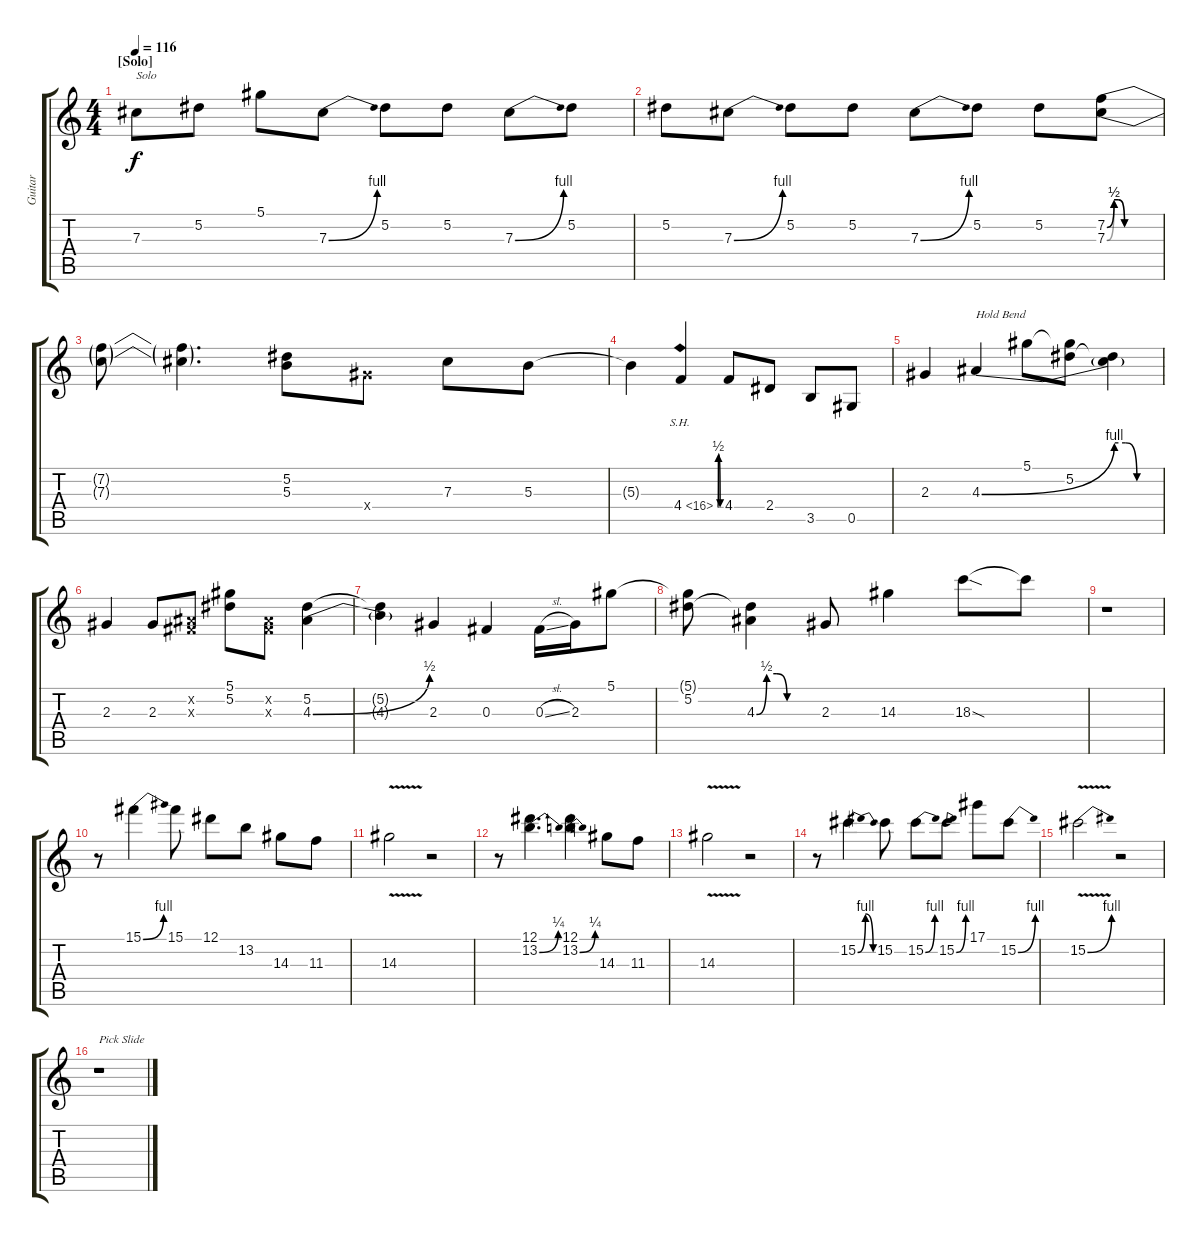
\track ("Guitar" "Guitar") {instrument distortionguitar}
\staff {score tabs}
\tuning (Eb4 Bb3 Gb3 Db3 Ab2 Eb2) {hide}
\ts (4 4)
\section ("" "[Solo]")
\tempo 116
\clef g2
\ks c
7.3{t}.8{txt "Solo" dy f} 5.2.8 5.1.8 7.3{be (bend 0 0 60 4)}.8 5.2.8 5.2.8 7.3{be (bend 0 0 60 4)}.8 5.2.8 |
5.2.8 7.3{be (bend 0 0 60 4)}.8 5.2.8 5.2.8 7.3{be (bend 0 0 60 4)}.8 5.2.8 5.2.8 (7.2{be (custom 0 0 8 2 13 2 20 0 30 0 60 0)} 7.3{be (custom 0 0 8 2 13 2 20 0 30 0 60 0)}).8 |
(7.2{t} 7.3{t}).8 (7.2{t} 7.3{t}).4{d} (5.2 5.3).8 7.4{x}.8 7.3.8 5.3.8 |
5.3{t}.4 4.4{be (custom 0 0 10 2 45 0 60 0) sh 12}.4 4.4.8 2.4.8 3.5.8 0.5.8 |
2.3.4 4.3{be (bend 0 0 60 4)}.4{txt "Hold Bend"} 5.1.8 (5.1{t} 5.2).8 (5.2{t} 4.3{be (custom 0 4 15 4 30 0 60 0) t}).4 |
2.3.4 2.3.8 (0.2{x} 0.3{x}).8 (5.1 5.2).8 (0.2{x} 0.3{x}).8 (5.2 4.3{be (bend 0 0 60 2)}).4 |
(5.2{t} 4.3{t}).4 2.3.4 0.3.4 0.3{sl}.16 2.3.16 5.1.8 |
(5.1{t} 5.2).8 (5.2{t} 4.3{be (custom 0 0 10 2 20 2 30 0 60 0)}).4 2.3.8 14.3.4 18.3{sod}.8 18.3{t}.8 |
r.1 |
r.8 15.1{be (bend 0 0 60 4)}.4 15.1.8 12.1.8 13.2.8 14.3.8 11.3.8 |
14.3{v}.2 r.2 |
r.8 (12.1 13.2{be (bend 0 0 60 1)}).4{d} (12.1 13.2{be (bend 0 0 60 1)}).4 14.3.8 11.3.8 |
14.3{v}.2 r.2 |
r.8 15.2{be (bendrelease 0 0 41 4 51 4 60 0)}.4 15.2.8 15.2{be (bend 0 0 60 4)}.8 15.2{be (bend 0 0 60 4)}.8 17.1.8 15.2{be (bend 0 0 60 4)}.8 |
15.2{be (bend 0 0 60 4) v}.2 r.2 |
r.1{txt "Pick Slide"}
